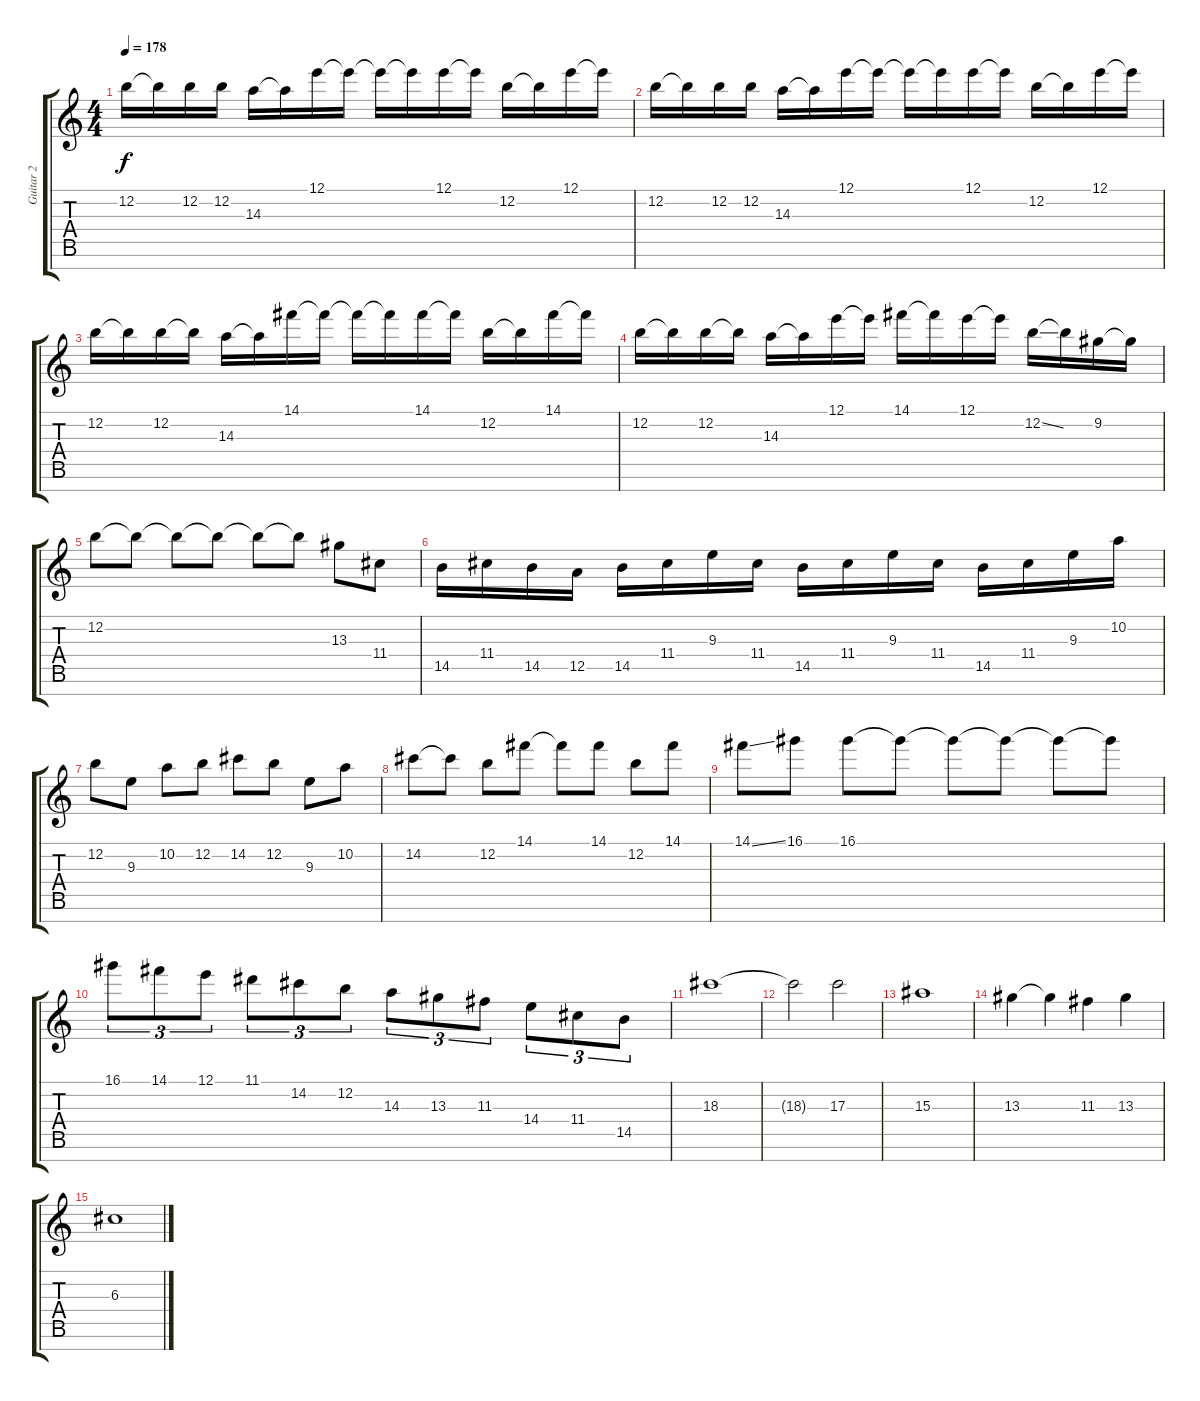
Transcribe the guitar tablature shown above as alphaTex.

\track ("Guitar 2" "Guitar 2") {instrument distortionguitar}
\staff {score tabs}
\tuning (E4 B3 G3 D3 A2 E2 B1) {hide}
\ts (4 4)
\tempo 178
\clef g2
\ks c
12.2.16{dy f} 12.2{t}.16 12.2.16 12.2.16 14.3.16 14.3{t}.16 12.1.16 12.1{t}.16 12.1{t}.16 12.1{t}.16 12.1.16 12.1{t}.16 12.2.16 12.2{t}.16 12.1.16 12.1{t}.16 |
12.2.16 12.2{t}.16 12.2.16 12.2.16 14.3.16 14.3{t}.16 12.1.16 12.1{t}.16 12.1{t}.16 12.1{t}.16 12.1.16 12.1{t}.16 12.2.16 12.2{t}.16 12.1.16 12.1{t}.16 |
12.2.16 12.2{t}.16 12.2.16 12.2{t}.16 14.3.16 14.3{t}.16 14.1.16 14.1{t}.16 14.1{t}.16 14.1{t}.16 14.1.16 14.1{t}.16 12.2.16 12.2{t}.16 14.1.16 14.1{t}.16 |
12.2.16 12.2{t}.16 12.2.16 12.2{t}.16 14.3.16 14.3{t}.16 12.1.16 12.1{t}.16 14.1.16 14.1{t}.16 12.1.16 12.1{t}.16 12.2{ss}.16 12.2{t}.16 9.2.16 9.2{t}.16 |
12.2.8 12.2{t}.8 12.2{t}.8 12.2{t}.8 12.2{t}.8 12.2{t}.8 13.3.8 11.4.8 |
14.5.16 11.4.16 14.5.16 12.5.16 14.5.16 11.4.16 9.3.16 11.4.16 14.5.16 11.4.16 9.3.16 11.4.16 14.5.16 11.4.16 9.3.16 10.2.16 |
12.2.8 9.3.8 10.2.8 12.2.8 14.2.8 12.2.8 9.3.8 10.2.8 |
14.2.8 14.2{t}.8 12.2.8 14.1.8 14.1{t}.8 14.1.8 12.2.8 14.1.8 |
14.1{ss}.8 16.1.8 16.1.8 16.1{t}.8 16.1{t}.8 16.1{t}.8 16.1{t}.8 16.1{t}.8 |
16.1.8{tu (3 2)} 14.1.8{tu (3 2)} 12.1.8{tu (3 2)} 11.1.8{tu (3 2)} 14.2.8{tu (3 2)} 12.2.8{tu (3 2)} 14.3.8{tu (3 2)} 13.3.8{tu (3 2)} 11.3.8{tu (3 2)} 14.4.8{tu (3 2)} 11.4.8{tu (3 2)} 14.5.8{tu (3 2)} |
18.3.1 |
18.3{t}.2 17.3.2{volume 7} |
15.3.1 |
13.3.4 13.3{t}.4 11.3.4 13.3.4 |
6.3.1
